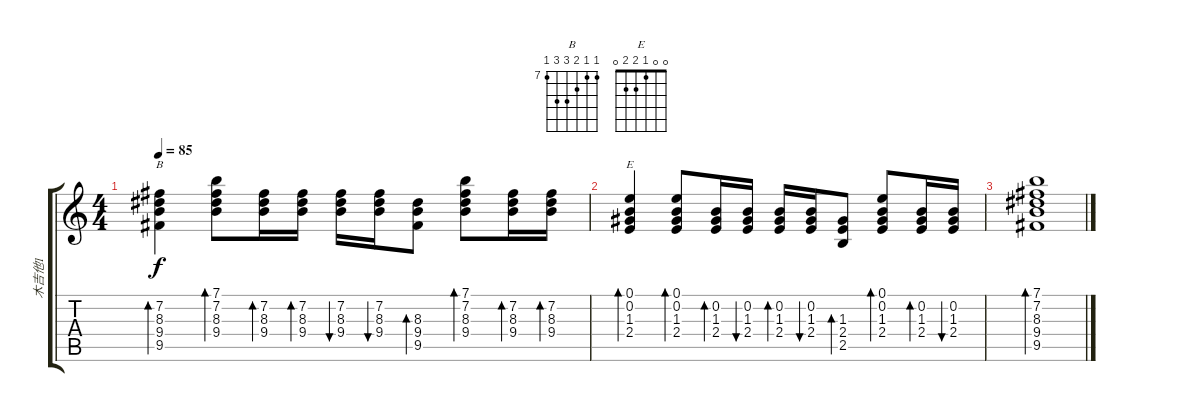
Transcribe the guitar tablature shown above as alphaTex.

\track ("木吉他1" "木吉他1") {instrument acousticguitarsteel}
\staff {score tabs}
\tuning (E4 B3 G3 D3 A2 E2) {hide}
\chord ("B" 7 7 8 9 9 7) {firstfret 7}
\chord ("E" 0 0 1 2 2 0)
\ts (4 4)
\tempo 85
\clef g2
\ks c
(7.2 8.3 9.4 9.5).4{bd 30 ch "B" dy f} (7.1 7.2 8.3 9.4).8{bd 30} (7.2 8.3 9.4).16{bd 30} (7.2 8.3 9.4).16{bd 30} (7.2 8.3 9.4).16{bu 30} (7.2 8.3 9.4).16{bu 30} (8.3 9.4 9.5).8{bd 30} (7.1 7.2 8.3 9.4).8{bd 30} (7.2 8.3 9.4).16{bd 30} (7.2 8.3 9.4).16{bd 30} |
(0.1 0.2 1.3 2.4).4{bd 30 ch "E"} (0.1 0.2 1.3 2.4).8{bd 30} (0.2 1.3 2.4).16{bd 30} (0.2 1.3 2.4).16{bu 30} (0.2 1.3 2.4).16{bd 30} (0.2 1.3 2.4).16{bu 30} (1.3 2.4 2.5).8{bd 30} (0.1 0.2 1.3 2.4).8{bd 30} (0.2 1.3 2.4).16{bd 30} (0.2 1.3 2.4).16{bu 30} |
(7.1 7.2 8.3 9.4 9.5).1{bd 30}
